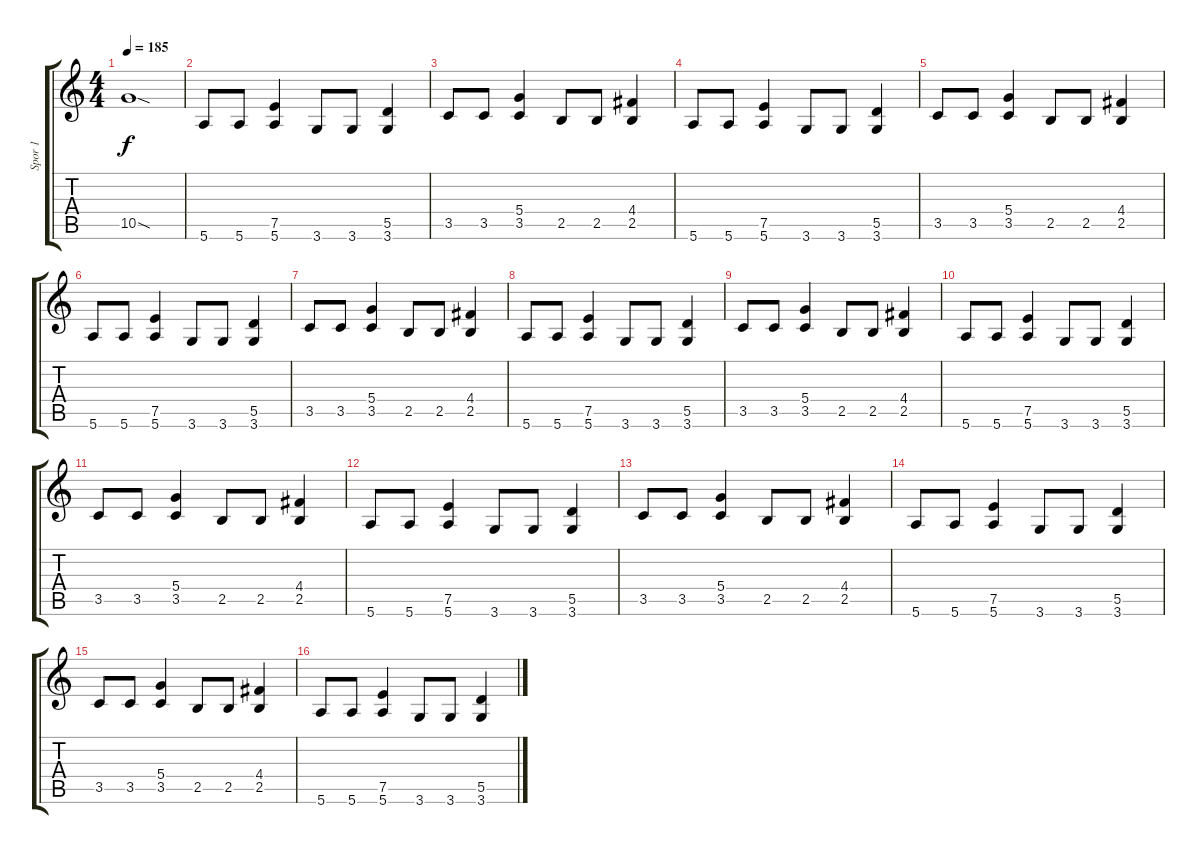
\track ("Spor 1" "Spor 1") {instrument distortionguitar}
\staff {score tabs}
\tuning (E4 B3 G3 D3 A2 E2) {hide}
\ts (4 4)
\tempo 185
\clef g2
\ks c
10.5{sod}.1{dy f instrument distortionguitar} |
5.6.8 5.6.8 (7.5 5.6).4 3.6.8 3.6.8 (5.5 3.6).4 |
3.5.8 3.5.8 (5.4 3.5).4 2.5.8 2.5.8 (4.4 2.5).4 |
5.6.8 5.6.8 (7.5 5.6).4 3.6.8 3.6.8 (5.5 3.6).4 |
3.5.8 3.5.8 (5.4 3.5).4 2.5.8 2.5.8 (4.4 2.5).4 |
5.6.8 5.6.8 (7.5 5.6).4 3.6.8 3.6.8 (5.5 3.6).4 |
3.5.8 3.5.8 (5.4 3.5).4 2.5.8 2.5.8 (4.4 2.5).4 |
5.6.8 5.6.8 (7.5 5.6).4 3.6.8 3.6.8 (5.5 3.6).4 |
3.5.8 3.5.8 (5.4 3.5).4 2.5.8 2.5.8 (4.4 2.5).4 |
5.6.8 5.6.8 (7.5 5.6).4 3.6.8 3.6.8 (5.5 3.6).4 |
3.5.8 3.5.8 (5.4 3.5).4 2.5.8 2.5.8 (4.4 2.5).4 |
5.6.8 5.6.8 (7.5 5.6).4 3.6.8 3.6.8 (5.5 3.6).4 |
3.5.8 3.5.8 (5.4 3.5).4 2.5.8 2.5.8 (4.4 2.5).4 |
5.6.8 5.6.8 (7.5 5.6).4 3.6.8 3.6.8 (5.5 3.6).4 |
3.5.8 3.5.8 (5.4 3.5).4 2.5.8 2.5.8 (4.4 2.5).4 |
5.6.8 5.6.8 (7.5 5.6).4 3.6.8 3.6.8 (5.5 3.6).4
